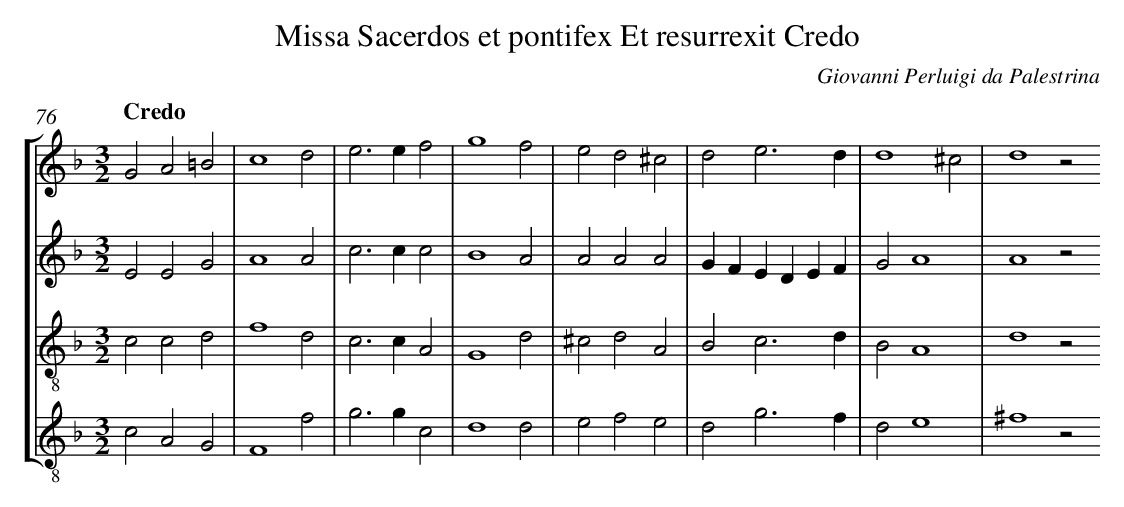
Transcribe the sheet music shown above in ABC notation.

X:1
T: Missa Sacerdos et pontifex Et resurrexit Credo
C: Giovanni Perluigi da Palestrina
L: 1/4
M: 3/2
Q: "Credo"
%%staves [1 2 3 4]
V: 1 clef=treble
V: 2 clef=treble
V: 3 clef=treble-8
V: 4 clef=treble-8
K: F
[V:1] G2A2=B2 |
[V:2] E2E2G2 |
[V:3] c2c2d2 |
[V:4] c2A2G2 |
[V:1] c4d2 |
[V:2] A4A2 |
[V:3] f4d2 |
[V:4] F4f2 |
[V:1] e2>e2f2 |
[V:2] c2>c2c2 |
[V:3] c2>c2A2 |
[V:4] g2>g2c2 |
[V:1] g4f2 |
[V:2] B4A2 |
[V:3] G4d2 |
[V:4] d4d2 |
[V:1] e2d2^c2 |
[V:2] A2A2A2 |
[V:3] ^c2d2A2 |
[V:4] e2f2e2 |
[V:1] d2e3d |
[V:2] GFEDEF |
[V:3] B2c3d |
[V:4] d2g3f |
[V:1] d4^c2 |
[V:2] G2A4 |
[V:3] B2A4 |
[V:4] d2e4 |
[V:1] d4z2
[V:2] A4z2
[V:3] d4z2
[V:4] ^f4z2
